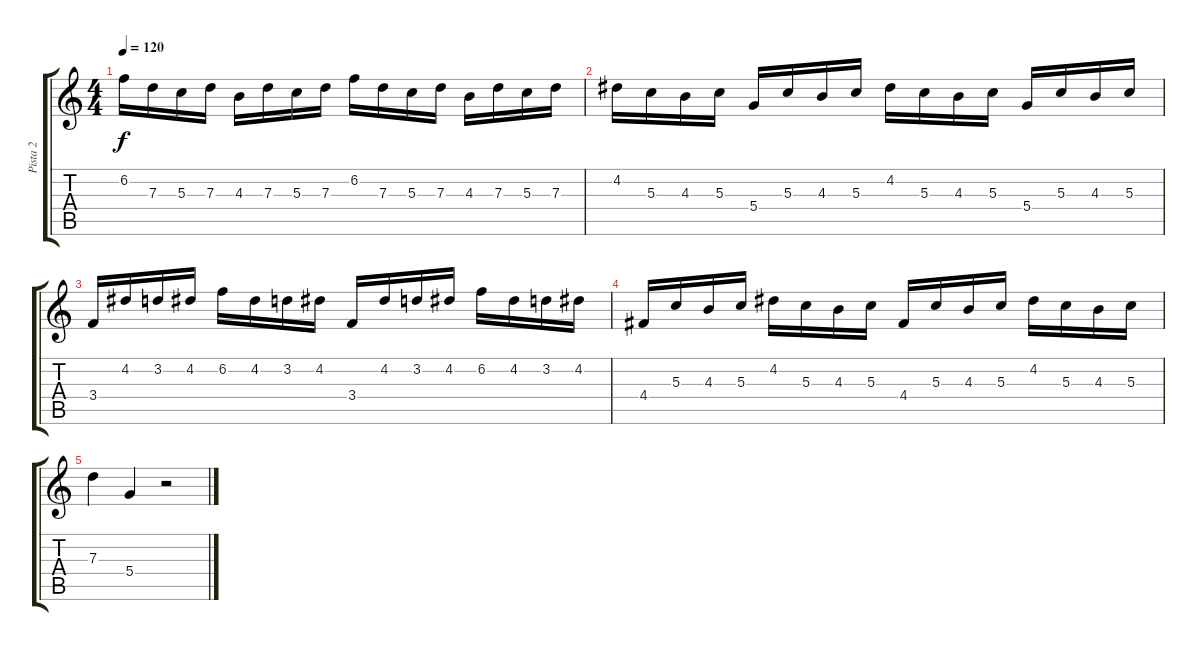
\track ("Pista 2" "Pista 2") {instrument distortionguitar}
\staff {score tabs}
\tuning (E4 B3 G3 D3 A2 E2) {hide}
\ts (4 4)
\tempo 120
\clef g2
\ks c
6.2.16{dy f} 7.3.16 5.3.16 7.3.16 4.3.16 7.3.16 5.3.16 7.3.16 6.2.16 7.3.16 5.3.16 7.3.16 4.3.16 7.3.16 5.3.16 7.3.16 |
4.2.16 5.3.16 4.3.16 5.3.16 5.4.16 5.3.16 4.3.16 5.3.16 4.2.16 5.3.16 4.3.16 5.3.16 5.4.16 5.3.16 4.3.16 5.3.16 |
3.4.16 4.2.16 3.2.16 4.2.16 6.2.16 4.2.16 3.2.16 4.2.16 3.4.16 4.2.16 3.2.16 4.2.16 6.2.16 4.2.16 3.2.16 4.2.16 |
4.4.16 5.3.16 4.3.16 5.3.16 4.2.16 5.3.16 4.3.16 5.3.16 4.4.16 5.3.16 4.3.16 5.3.16 4.2.16 5.3.16 4.3.16 5.3.16 |
7.3.4 5.4.4 r.2
